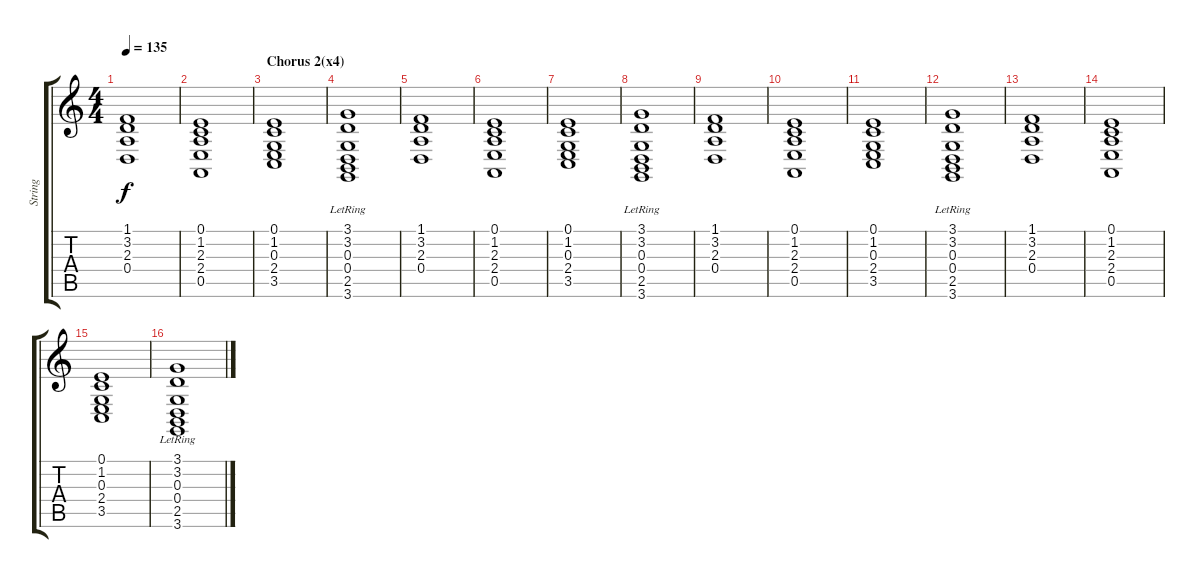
\track ("String" "String") {instrument stringensemble1}
\staff {score tabs}
\tuning (E4 B3 G3 D3 A2 E2) {hide}
\ts (4 4)
\tempo 135
\clef g2
\ks c
(1.1 3.2 2.3 0.4).1{dy f} |
(0.1 1.2 2.3 2.4 0.5).1 |
\section ("" "Chorus 2(x4)")
(0.1 1.2 0.3 2.4 3.5).1 |
(3.1 3.2 0.3 0.4 2.5 3.6{lr}).1 |
(1.1 3.2 2.3 0.4).1 |
(0.1 1.2 2.3 2.4 0.5).1 |
(0.1 1.2 0.3 2.4 3.5).1 |
(3.1 3.2 0.3 0.4 2.5 3.6{lr}).1 |
(1.1 3.2 2.3 0.4).1 |
(0.1 1.2 2.3 2.4 0.5).1 |
(0.1 1.2 0.3 2.4 3.5).1 |
(3.1 3.2 0.3 0.4 2.5 3.6{lr}).1 |
(1.1 3.2 2.3 0.4).1 |
(0.1 1.2 2.3 2.4 0.5).1 |
(0.1 1.2 0.3 2.4 3.5).1 |
(3.1 3.2 0.3 0.4 2.5 3.6{lr}).1
